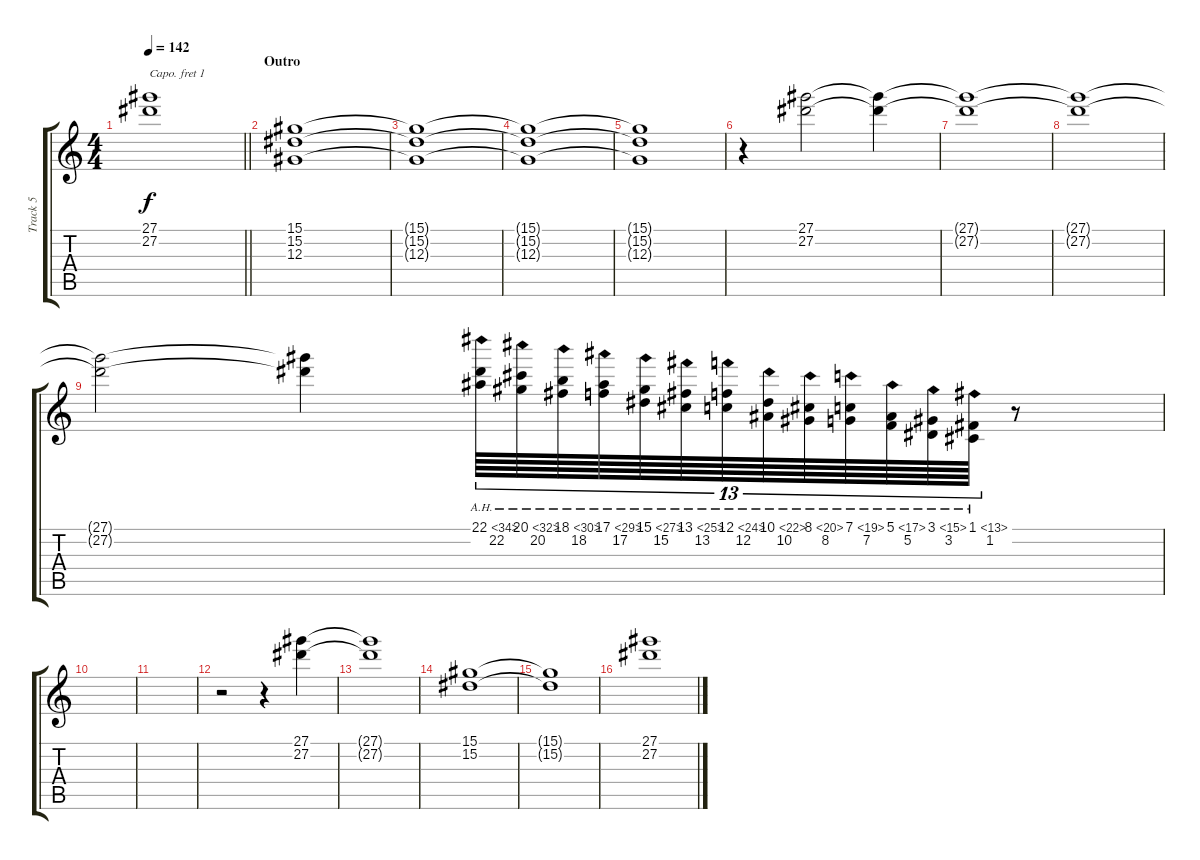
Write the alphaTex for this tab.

\track ("Track 5" "Track 5") {instrument rockorgan}
\staff {score tabs}
\capo 1
\tuning (E4 B3 G3 D3 A2 E2) {hide}
\ts (4 4)
\tempo 142
\clef g2
\barLineRight lightlight
\ks c
(27.1{t} 27.2{t}).1{dy f} |
\section ("" "Outro")
(15.1 15.2 12.3).1 |
(15.1{t} 15.2{t} 12.3{t}).1 |
(15.1{t} 15.2{t} 12.3{t}).1 |
(15.1{t} 15.2{t} 12.3{t}).1 |
r.4 (27.1 27.2).2 (27.1{t} 27.2{t}).4 |
(27.1{t} 27.2{t}).1 |
(27.1{t} 27.2{t}).1 |
(27.1{t} 27.2{t}).2 (27.1{t} 27.2{t}).4 (22.1{ah 12} 22.2).64{tu (13 8)} (20.1{ah 12} 20.2).64{tu (13 8)} (18.1{ah 12} 18.2).64{tu (13 8)} (17.1{ah 12} 17.2).64{tu (13 8)} (15.1{ah 12} 15.2).64{tu (13 8)} (13.1{ah 12} 13.2).64{tu (13 8)} (12.1{ah 12} 12.2).64{tu (13 8)} (10.1{ah 12} 10.2).64{tu (13 8)} (8.1{ah 12} 8.2).64{tu (13 8)} (7.1{ah 12} 7.2).64{tu (13 8)} (5.1{ah 12} 5.2).64{tu (13 8)} (3.1{ah 12} 3.2).64{tu (13 8)} (1.1{ah 12} 1.2).64{tu (13 8)} r.8 |
|
|
r.2{volume 0} r.4 (27.1 27.2).4{volume 7} |
(27.1{t} 27.2{t}).1 |
(15.1 15.2).1 |
(15.1{t} 15.2{t}).1 |
(27.1 27.2).1
